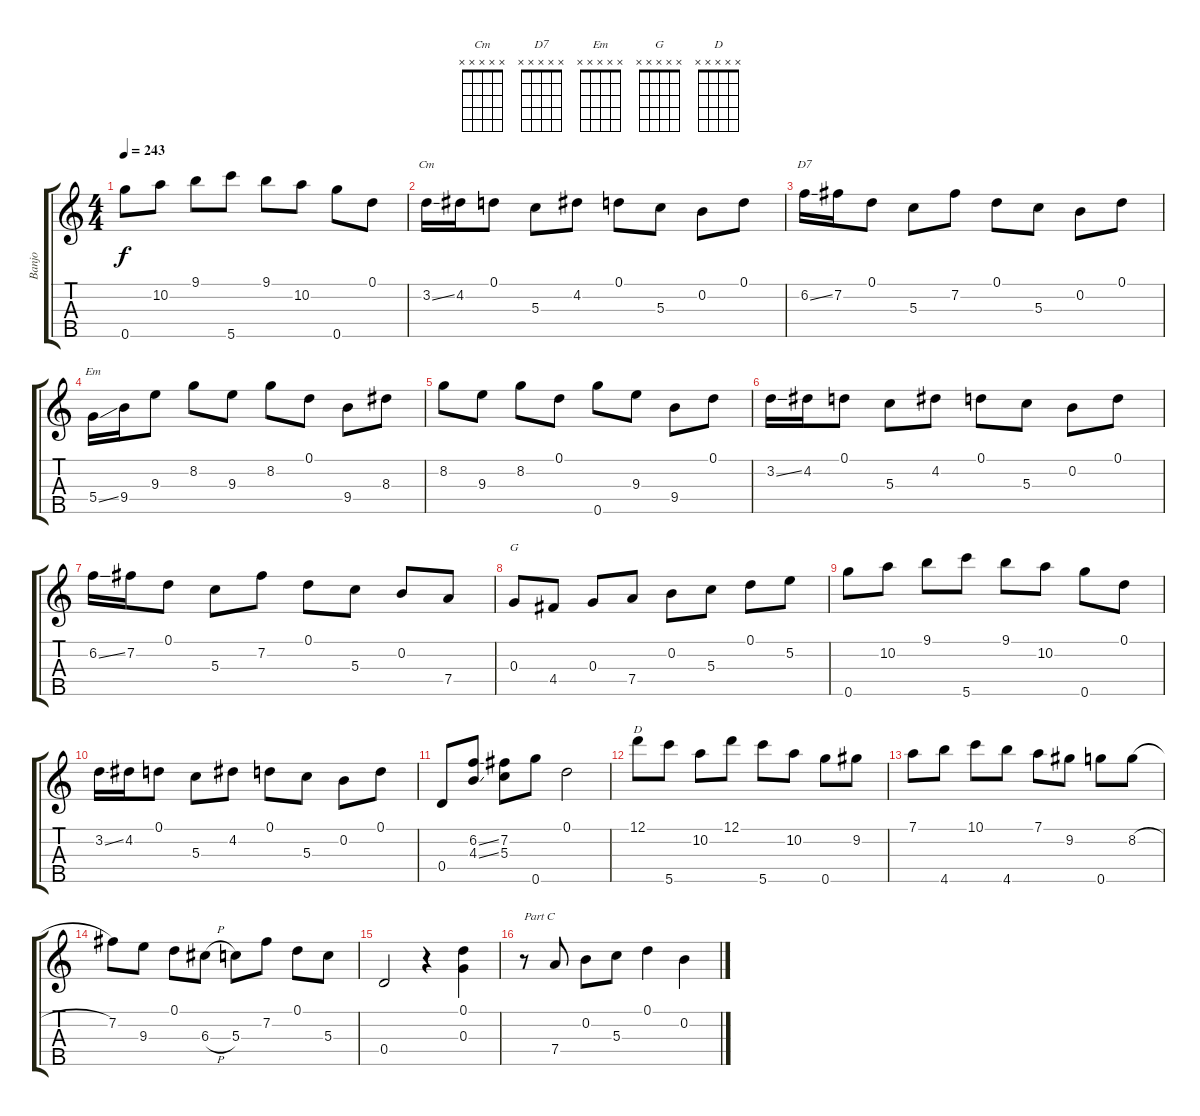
\track ("Banjo" "Banjo") {instrument banjo}
\staff {score tabs}
\tuning (D4 B3 G3 D3 G4) {hide}
\displaytranspose 12
\chord ("Cm" x x x x x) {firstfret 0}
\chord ("D7" x x x x x) {firstfret 0}
\chord ("Em" x x x x x) {firstfret 0}
\chord ("G" x x x x x) {firstfret 0}
\chord ("D" x x x x x) {firstfret 0}
\ts (4 4)
\tempo 243
\clef g2
\ks c
0.5.8{dy f} 10.2.8 9.1.8 5.5.8 9.1.8 10.2.8 0.5.8 0.1.8 |
3.2{ss}.16{ch "Cm"} 4.2.16 0.1.8 5.3.8 4.2.8 0.1.8 5.3.8 0.2.8 0.1.8 |
6.2{ss}.16{ch "D7"} 7.2.16 0.1.8 5.3.8 7.2.8 0.1.8 5.3.8 0.2.8 0.1.8 |
5.4{ss}.16{ch "Em"} 9.4.16 9.3.8 8.2.8 9.3.8 8.2.8 0.1.8 9.4.8 8.3.8 |
8.2.8 9.3.8 8.2.8 0.1.8 0.5.8 9.3.8 9.4.8 0.1.8 |
3.2{ss}.16 4.2.16 0.1.8 5.3.8 4.2.8 0.1.8 5.3.8 0.2.8 0.1.8 |
6.2{ss}.16 7.2.16 0.1.8 5.3.8 7.2.8 0.1.8 5.3.8 0.2.8 7.4.8 |
0.3.8{ch "G"} 4.4.8 0.3.8 7.4.8 0.2.8 5.3.8 0.1.8 5.2.8 |
0.5.8 10.2.8 9.1.8 5.5.8 9.1.8 10.2.8 0.5.8 0.1.8 |
3.2{ss}.16 4.2.16 0.1.8 5.3.8 4.2.8 0.1.8 5.3.8 0.2.8 0.1.8 |
0.4.8 (6.2{ss} 4.3{ss}).8 (7.2 5.3).8 0.5.8 0.1.2 |
12.1.8{ch "D"} 5.5.8 10.2.8 12.1.8 5.5.8 10.2.8 0.5.8 9.2.8 |
7.1.8 4.5.8 10.1.8 4.5.8 7.1.8 9.2.8 0.5.8 8.2{h}.8 |
7.2.8 9.3.8 0.1.8 6.3{h}.8 5.3.8 7.2.8 0.1.8 5.3.8 |
0.4.2 r.4 (0.1 0.3).4 |
r.8{txt "Part C"} 7.4.8 0.2.8 5.3.8 0.1.4 0.2.4
